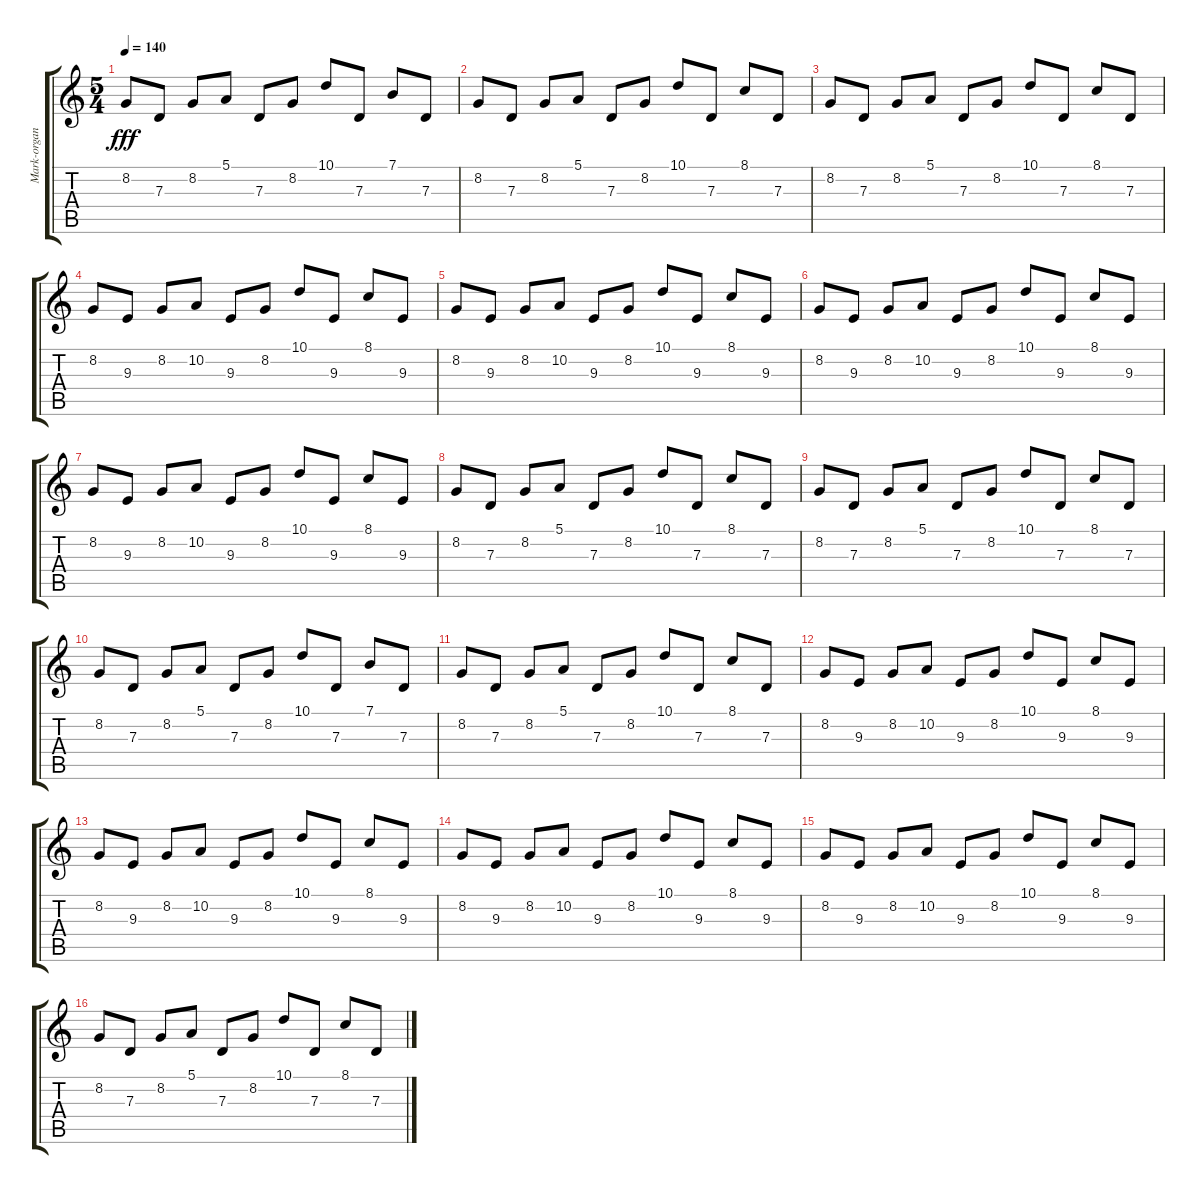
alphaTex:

\track ("Mark-organ" "Mark-organ") {instrument acousticgrandpiano}
\staff {score tabs}
\tuning (E4 B3 G3 D3 A2 E2) {hide}
\ts (5 4)
\tempo 140
\clef g2
\ks c
8.2.8{dy fff} 7.3.8 8.2.8 5.1.8 7.3.8 8.2.8 10.1.8 7.3.8 7.1.8 7.3.8 |
8.2.8 7.3.8 8.2.8 5.1.8 7.3.8 8.2.8 10.1.8 7.3.8 8.1.8 7.3.8 |
8.2.8 7.3.8 8.2.8 5.1.8 7.3.8 8.2.8 10.1.8 7.3.8 8.1.8 7.3.8 |
8.2.8 9.3.8 8.2.8 10.2.8 9.3.8 8.2.8 10.1.8 9.3.8 8.1.8 9.3.8 |
8.2.8 9.3.8 8.2.8 10.2.8 9.3.8 8.2.8 10.1.8 9.3.8 8.1.8 9.3.8 |
8.2.8 9.3.8 8.2.8 10.2.8 9.3.8 8.2.8 10.1.8 9.3.8 8.1.8 9.3.8 |
8.2.8 9.3.8 8.2.8 10.2.8 9.3.8 8.2.8 10.1.8 9.3.8 8.1.8 9.3.8 |
8.2.8 7.3.8 8.2.8 5.1.8 7.3.8 8.2.8 10.1.8 7.3.8 8.1.8 7.3.8 |
8.2.8 7.3.8 8.2.8 5.1.8 7.3.8 8.2.8 10.1.8 7.3.8 8.1.8 7.3.8 |
8.2.8 7.3.8 8.2.8 5.1.8 7.3.8 8.2.8 10.1.8 7.3.8 7.1.8 7.3.8 |
8.2.8 7.3.8 8.2.8 5.1.8 7.3.8 8.2.8 10.1.8 7.3.8 8.1.8 7.3.8 |
8.2.8 9.3.8 8.2.8 10.2.8 9.3.8 8.2.8 10.1.8 9.3.8 8.1.8 9.3.8 |
8.2.8 9.3.8 8.2.8 10.2.8 9.3.8 8.2.8 10.1.8 9.3.8 8.1.8 9.3.8 |
8.2.8 9.3.8 8.2.8 10.2.8 9.3.8 8.2.8 10.1.8 9.3.8 8.1.8 9.3.8 |
8.2.8 9.3.8 8.2.8 10.2.8 9.3.8 8.2.8 10.1.8 9.3.8 8.1.8 9.3.8 |
8.2.8 7.3.8 8.2.8 5.1.8 7.3.8 8.2.8 10.1.8 7.3.8 8.1.8 7.3.8
